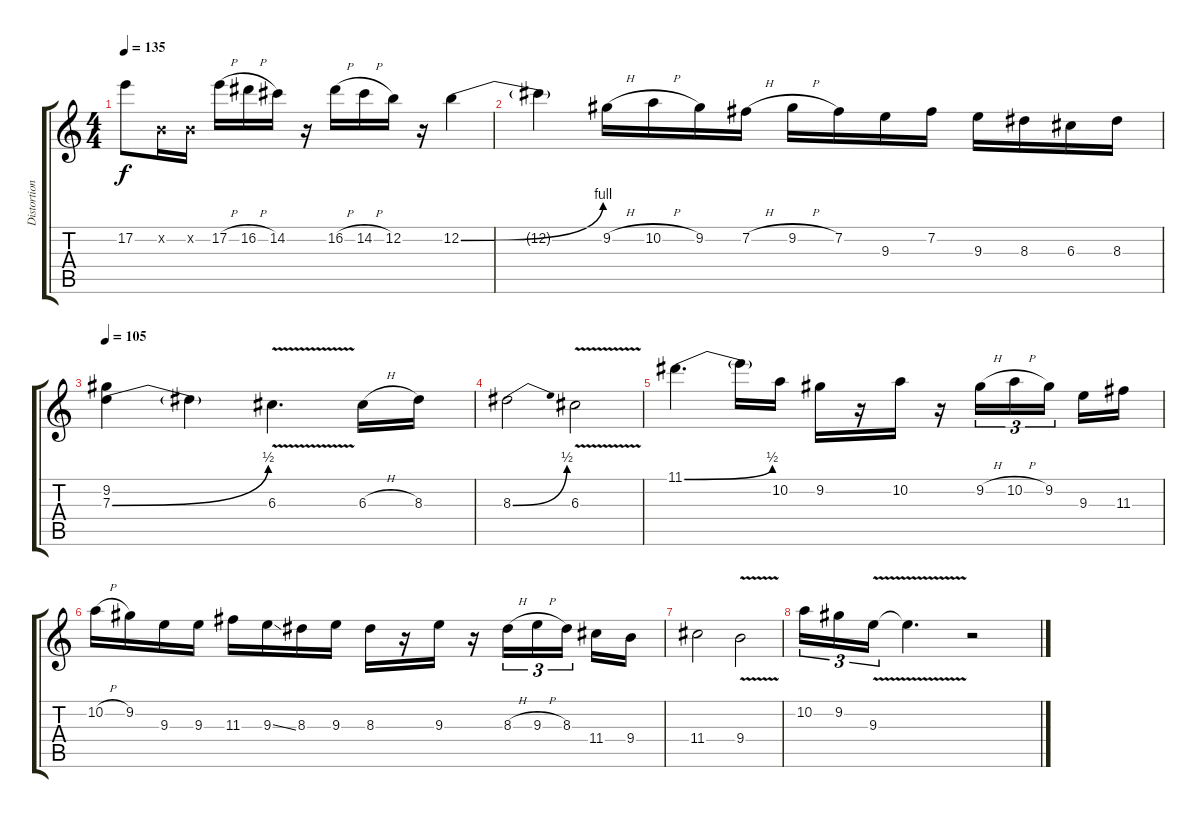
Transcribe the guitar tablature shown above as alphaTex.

\track ("Distortion II (lead)" "Distortion") {instrument distortionguitar}
\staff {score tabs}
\tuning (E4 B3 G3 D3 A2 E2) {hide}
\ts (4 4)
\tempo 135
\clef g2
\ks c
17.2.8{dy f} 0.2{x}.16 0.2{x}.16 17.2{h}.16 16.2{h}.16 14.2.16 r.16 16.2{h}.16 14.2{h}.16 12.2.16 r.16 12.2{be (bend 0 0 60 4)}.4 |
12.2{t}.4 9.2{h}.16 10.2{h}.16 9.2.16 7.2{h}.16 9.2{h}.16 7.2.16 9.3.16 7.2.16 9.3.16 8.3.16 6.3.16 8.3.16 |
\tempo 105
(9.2 7.3{be (bend 0 0 60 2)}).4 7.3{t}.4 6.3{v}.4{d} 6.3{h}.16 8.3.16 |
8.3{be (bend 0 0 60 2)}.2 6.3{v}.2 |
11.1{be (bend 0 0 60 2)}.4{d} 11.1{t}.16 10.2.16 9.2.16 r.16 10.2.16 r.16 9.2{h}.16{tu (3 2)} 10.2{h}.16{tu (3 2)} 9.2.16{tu (3 2)} 9.3.16 11.3.16 |
10.2{h}.16 9.2.16 9.3.16 9.3.16 11.3.16 9.3{ss}.16 8.3.16 9.3.16 8.3.16 r.16 9.3.16 r.16 8.3{h}.16{tu (3 2)} 9.3{h}.16{tu (3 2)} 8.3.16{tu (3 2)} 11.4.16 9.4.16 |
11.4.2 9.4{v}.2 |
10.2.16{tu (3 2)} 9.2.16{tu (3 2)} 9.3{v}.16{tu (3 2)} 9.3{t}.4{d} r.2
